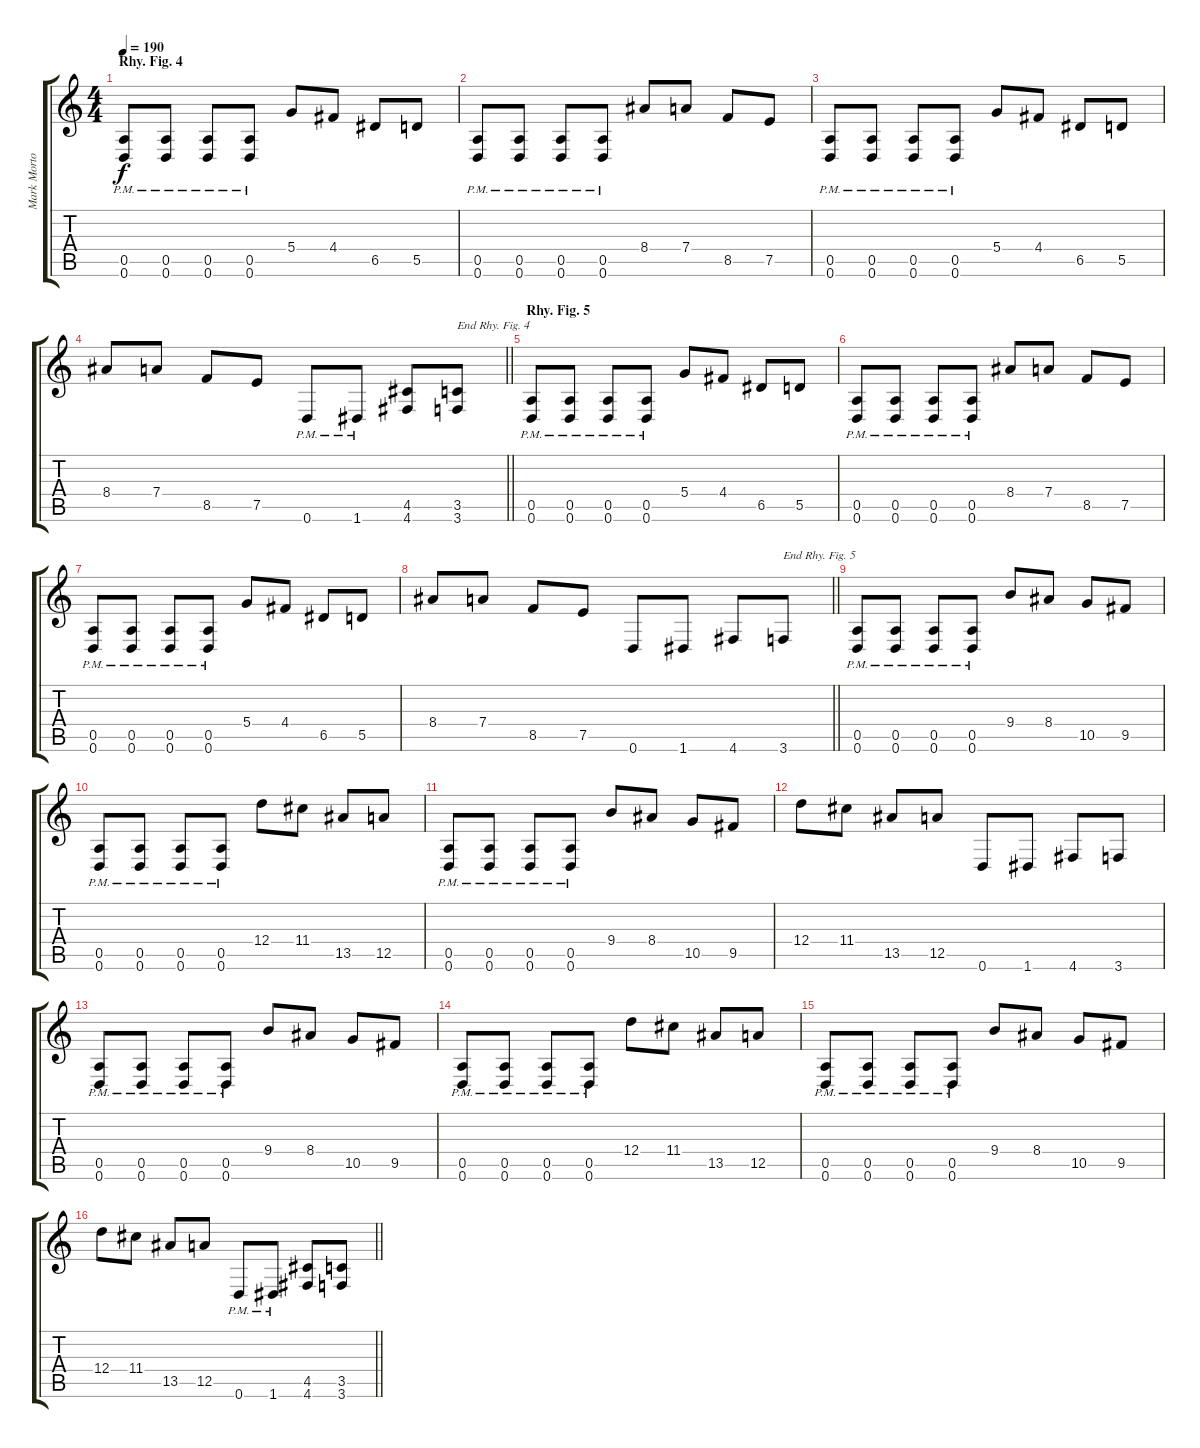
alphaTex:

\track ("Mark Morton" "Mark Morto") {instrument distortionguitar}
\staff {score tabs}
\tuning (E4 B3 G3 D3 A2 D2) {hide}
\ts (4 4)
\section ("" "Rhy. Fig. 4")
\tempo 190
\clef g2
\ks c
(0.5{pm} 0.6{pm}).8{dy f} (0.5{pm} 0.6{pm}).8 (0.5{pm} 0.6{pm}).8 (0.5{pm} 0.6{pm}).8 5.4.8 4.4.8 6.5.8 5.5.8 |
(0.5{pm} 0.6{pm}).8 (0.5{pm} 0.6{pm}).8 (0.5{pm} 0.6{pm}).8 (0.5{pm} 0.6{pm}).8 8.4.8 7.4.8 8.5.8 7.5.8 |
(0.5{pm} 0.6{pm}).8 (0.5{pm} 0.6{pm}).8 (0.5{pm} 0.6{pm}).8 (0.5{pm} 0.6{pm}).8 5.4.8 4.4.8 6.5.8 5.5.8 |
\barLineRight lightlight
8.4.8 7.4.8 8.5.8 7.5.8 0.6{pm}.8 1.6{pm}.8 (4.5 4.6).8 (3.5 3.6).8{txt "End Rhy. Fig. 4"} |
\section ("" "Rhy. Fig. 5")
(0.5{pm} 0.6{pm}).8 (0.5{pm} 0.6{pm}).8 (0.5{pm} 0.6{pm}).8 (0.5{pm} 0.6{pm}).8 5.4.8 4.4.8 6.5.8 5.5.8 |
(0.5{pm} 0.6{pm}).8 (0.5{pm} 0.6{pm}).8 (0.5{pm} 0.6{pm}).8 (0.5{pm} 0.6{pm}).8 8.4.8 7.4.8 8.5.8 7.5.8 |
(0.5{pm} 0.6{pm}).8 (0.5{pm} 0.6{pm}).8 (0.5{pm} 0.6{pm}).8 (0.5{pm} 0.6{pm}).8 5.4.8 4.4.8 6.5.8 5.5.8 |
\barLineRight lightlight
8.4.8 7.4.8 8.5.8 7.5.8 0.6.8 1.6.8 4.6.8 3.6.8{txt "End Rhy. Fig. 5"} |
(0.5{pm} 0.6{pm}).8 (0.5{pm} 0.6{pm}).8 (0.5{pm} 0.6{pm}).8 (0.5{pm} 0.6{pm}).8 9.4.8 8.4.8 10.5.8 9.5.8 |
(0.5{pm} 0.6{pm}).8 (0.5{pm} 0.6{pm}).8 (0.5{pm} 0.6{pm}).8 (0.5{pm} 0.6{pm}).8 12.4.8 11.4.8 13.5.8 12.5.8 |
(0.5{pm} 0.6{pm}).8 (0.5{pm} 0.6{pm}).8 (0.5{pm} 0.6{pm}).8 (0.5{pm} 0.6{pm}).8 9.4.8 8.4.8 10.5.8 9.5.8 |
12.4.8 11.4.8 13.5.8 12.5.8 0.6.8 1.6.8 4.6.8 3.6.8 |
(0.5{pm} 0.6{pm}).8 (0.5{pm} 0.6{pm}).8 (0.5{pm} 0.6{pm}).8 (0.5{pm} 0.6{pm}).8 9.4.8 8.4.8 10.5.8 9.5.8 |
(0.5{pm} 0.6{pm}).8 (0.5{pm} 0.6{pm}).8 (0.5{pm} 0.6{pm}).8 (0.5{pm} 0.6{pm}).8 12.4.8 11.4.8 13.5.8 12.5.8 |
(0.5{pm} 0.6{pm}).8 (0.5{pm} 0.6{pm}).8 (0.5{pm} 0.6{pm}).8 (0.5{pm} 0.6{pm}).8 9.4.8 8.4.8 10.5.8 9.5.8 |
\barLineRight lightlight
12.4.8 11.4.8 13.5.8 12.5.8 0.6{pm}.8 1.6{pm}.8 (4.5 4.6).8 (3.5 3.6).8
